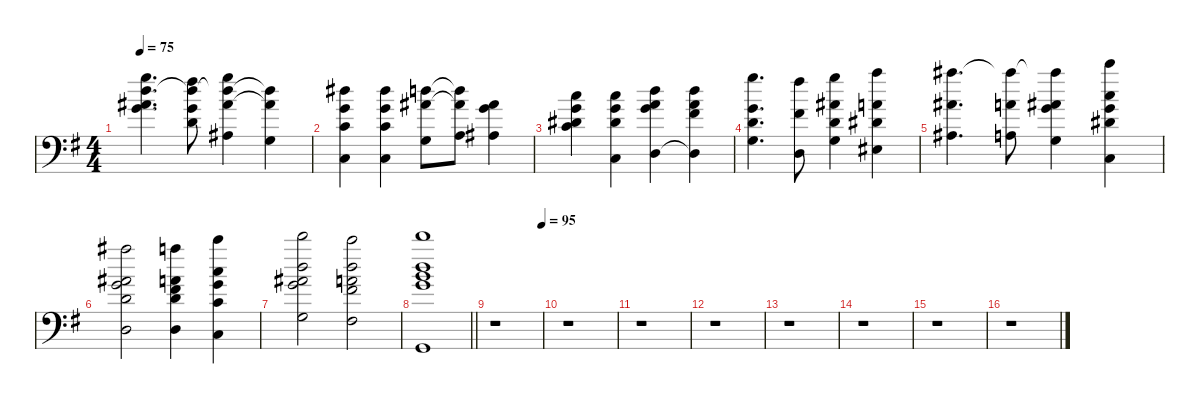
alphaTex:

\defaultSystemsLayout 4
\hideDynamics
\bracketExtendMode nobrackets
\singleTrackTrackNamePolicy hidden
\multiTrackTrackNamePolicy hidden
\firstSystemTrackNameMode fullname
\otherSystemsTrackNameOrientation horizontal
\track ("Horn" "fhn.") {instrument frenchhorn}
\staff {score}
\tuning (E4 B3 G3 D3 A2 E2 B1)
\displaytranspose 7
\ts (4 4)
\tempo 75
\clef f4
\ks g
(8.1{acc forcenatural} 8.2{acc forcenatural} 8.3{acc #} 10.4{acc forcenatural}).4{d dy f instrument frenchhorn beam Down} (7.1{acc #} 5.3{acc forcenatural} 5.4{acc forcenatural} 8.2{t acc forcenatural}).8{beam Down} (8.1{acc forcenatural} 8.2{t acc forcenatural} 8.3{acc #} 6.5{acc #}).4{beam Down} (8.2{t acc forcenatural} 8.3{t acc #} 8.6{acc forcenatural}).4{beam Down} |
(9.2{acc #} 5.3{acc forcenatural} 3.4{acc forcenatural} 1.6{acc forcenatural}).4{beam Down} (9.2{acc #} 5.3{acc forcenatural} 3.4{acc forcenatural} 1.6{acc forcenatural}).4{beam Down} (8.2{acc forcenatural} 8.3{acc #} 3.5{acc forcenatural}).8{beam Down} (8.2{t acc forcenatural} 8.3{t acc #} 5.5{acc forcenatural}).8{beam Down} (4.2{acc #} 5.3{acc forcenatural} 6.5{acc #}).4{beam Down} |
(1.1{acc forcenatural} 1.2{acc forcenatural} 1.3{acc #} 3.4{acc forcenatural}).4{beam Down} (1.1{acc forcenatural} 1.2{acc forcenatural} 1.3{acc #} 1.6{acc forcenatural}).4{beam Down} (3.1{acc forcenatural} 3.2{acc forcenatural} 5.3{acc forcenatural} 3.6{acc forcenatural}).4{beam Down} (3.1{acc forcenatural} 3.2{acc forcenatural} 4.3{acc #} 3.6{t acc forcenatural}).4{beam Down} |
(8.1{acc forcenatural} 1.2{acc forcenatural} 0.3{acc forcenatural} 3.5{acc forcenatural}).4{d beam Down} (7.1{acc #} 0.2{acc #} 3.6{acc forcenatural}).8{beam Down} (8.1{acc forcenatural} 4.2{acc #} 0.3{acc forcenatural} 3.5{acc forcenatural}).4{beam Down} (10.1{acc forcenatural} 3.2{acc forcenatural} 1.3{acc #} 1.5{acc #}).4{beam Down} |
(11.1{acc #} 8.3{acc #} 1.4{acc #}).4{d beam Down} (3.2{acc forcenatural} 0.4{acc forcenatural} 11.1{t acc #}).8{beam Down} (11.1{t acc #} 4.2{acc #} 5.3{acc forcenatural} 3.5{acc forcenatural}).4{beam Down} (13.1{acc forcenatural} 6.2{acc forcenatural} 5.3{acc forcenatural} 6.4{acc #} 1.6{acc forcenatural}).4{beam Down} |
(11.1{acc #} 4.2{acc #} 5.3{acc forcenatural} 5.4{acc forcenatural} 3.6{acc forcenatural}).2{beam Down} (10.1{acc forcenatural} 3.2{acc forcenatural} 4.3{acc #} 5.4{acc forcenatural} 3.6{acc forcenatural}).4{beam Down} (13.1{acc forcenatural} 6.2{acc forcenatural} 5.3{acc forcenatural} 3.4{acc forcenatural} 1.6{acc forcenatural}).4{beam Down} |
(15.1{acc forcenatural} 8.2{acc forcenatural} 8.3{acc #} 10.4{acc forcenatural} 8.6{acc forcenatural}).2{beam Down} (13.1{acc forcenatural} 8.2{acc forcenatural} 7.3{acc forcenatural} 9.4{acc #} 7.6{acc #}).2{beam Down} |
\barLineRight lightlight
(15.1{acc forcenatural} 8.2{acc forcenatural} 9.3{acc forcenatural} 10.4{acc forcenatural} 1.7{acc forcenatural}).1{beam Down} |
\tempo (95 1)
r.1{beam Down} |
r.1{beam Down} |
r.1{beam Down} |
r.1{beam Down} |
r.1{beam Down} |
r.1{beam Down} |
r.1{beam Down} |
r.1{beam Down}
